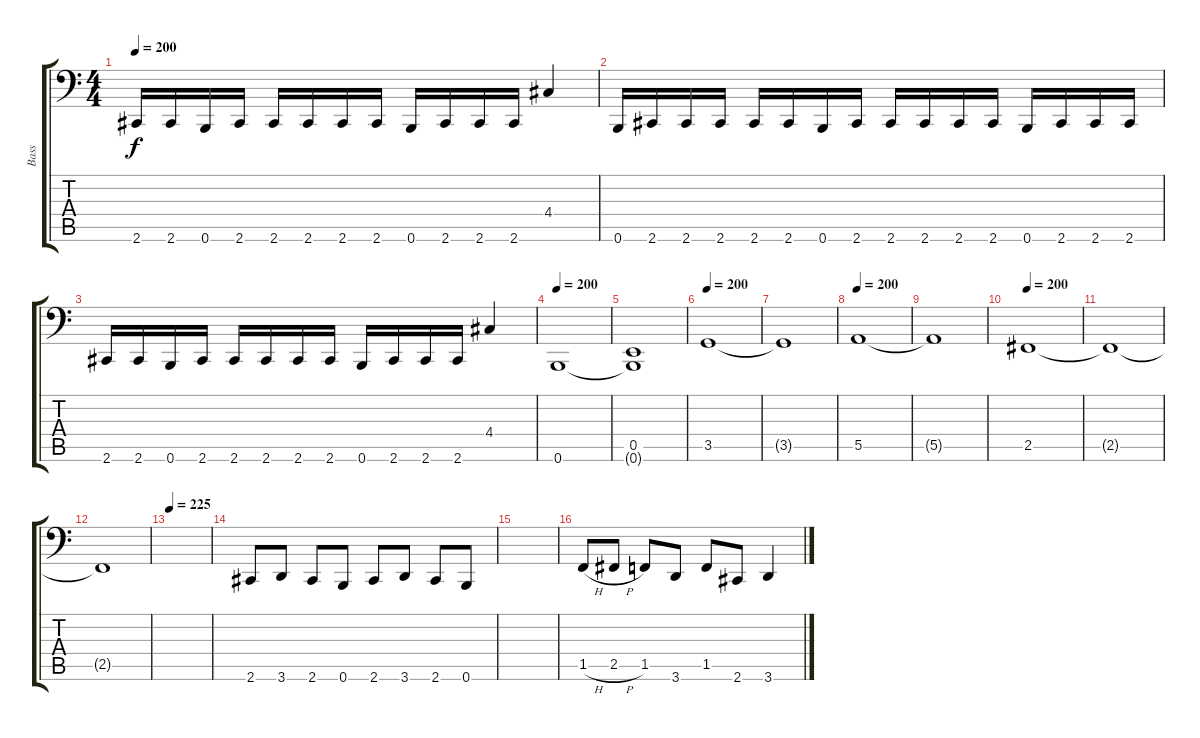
\track ("Bass" "Bass") {instrument electricbasspick}
\staff {score tabs}
\tuning (B2 Gb2 D2 A1 E1 B0) {hide}
\ts (4 4)
\tempo 200
\clef f4
\ks c
2.6.16{dy f} 2.6.16 0.6.16 2.6.16 2.6.16 2.6.16 2.6.16 2.6.16 0.6.16 2.6.16 2.6.16 2.6.16 4.4.4 |
0.6.16 2.6.16 2.6.16 2.6.16 2.6.16 2.6.16 0.6.16 2.6.16 2.6.16 2.6.16 2.6.16 2.6.16 0.6.16 2.6.16 2.6.16 2.6.16 |
2.6.16 2.6.16 0.6.16 2.6.16 2.6.16 2.6.16 2.6.16 2.6.16 0.6.16 2.6.16 2.6.16 2.6.16 4.4.4 |
\tempo 200
0.6.1 |
(0.5 0.6{t}).1 |
\tempo 200
3.5.1 |
3.5{t}.1 |
\tempo 200
5.5.1 |
5.5{t}.1 |
\tempo 200
2.5.1 |
2.5{t}.1 |
2.5{t}.1 |
\tempo 225
|
2.6.8 3.6.8 2.6.8 0.6.8 2.6.8 3.6.8 2.6.8 0.6.8 |
|
1.5{h}.8 2.5{h}.8 1.5.8 3.6.8 1.5.8 2.6.8 3.6.4
